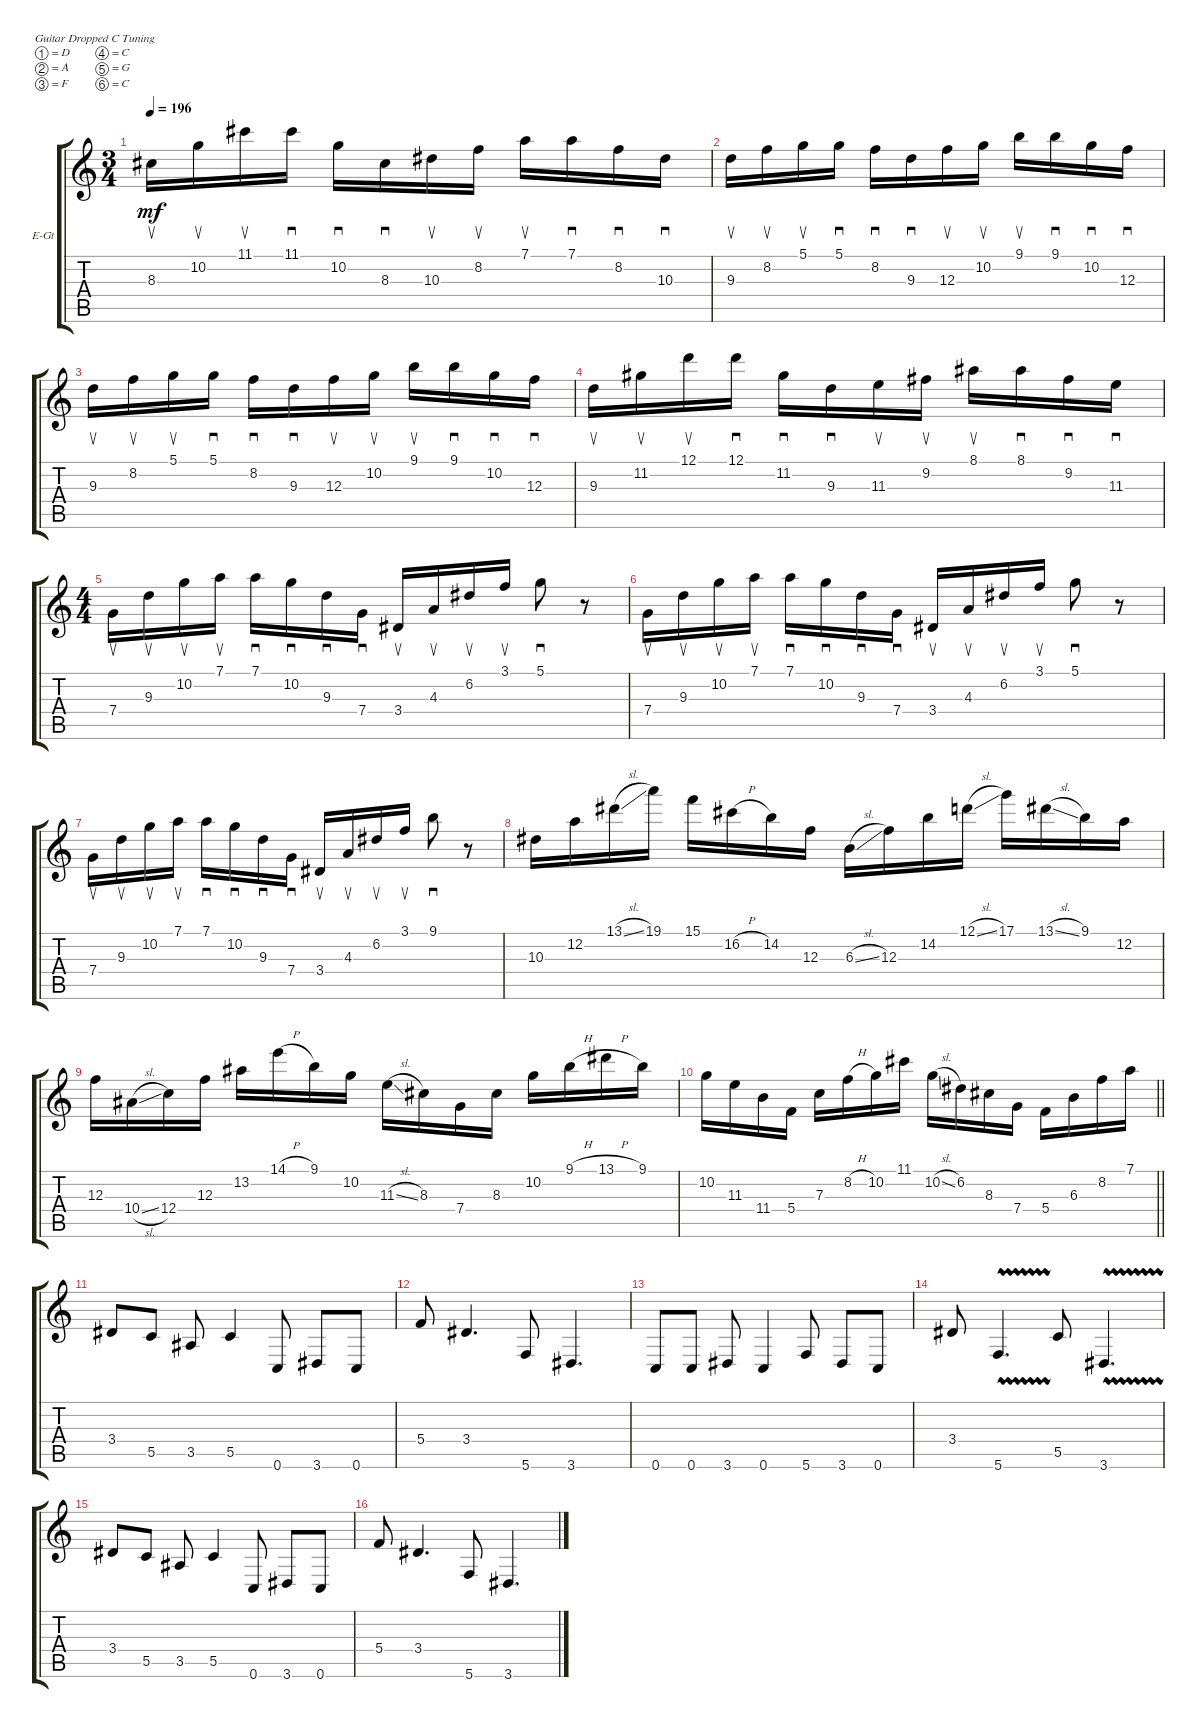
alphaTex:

\defaultSystemsLayout 4
\bracketExtendMode groupsimilarinstruments
\firstSystemTrackNameOrientation horizontal
\otherSystemsTrackNameOrientation horizontal
\track ("R Guitar <Dist>" "E-Gt") {instrument distortionguitar}
\staff {score tabs}
\tuning (D4 A3 F3 C3 G2 C2)
\ts (3 4)
\tempo 196
\clef g2
\ks c
8.3.16{su dy mf} 10.2.16{su} 11.1.16{su} 11.1.16{sd} 10.2.16{sd} 8.3.16{sd} 10.3.16{su} 8.2.16{su} 7.1.16{su} 7.1.16{sd} 8.2.16{sd} 10.3.16{sd} |
9.3.16{su} 8.2.16{su} 5.1.16{su} 5.1.16{sd} 8.2.16{sd} 9.3.16{sd} 12.3.16{su} 10.2.16{su} 9.1.16{su} 9.1.16{sd} 10.2.16{sd} 12.3.16{sd} |
9.3.16{su} 8.2.16{su} 5.1.16{su} 5.1.16{sd} 8.2.16{sd} 9.3.16{sd} 12.3.16{su} 10.2.16{su} 9.1.16{su} 9.1.16{sd} 10.2.16{sd} 12.3.16{sd} |
9.3.16{su} 11.2.16{su} 12.1.16{su} 12.1.16{sd} 11.2.16{sd} 9.3.16{sd} 11.3.16{su} 9.2.16{su} 8.1.16{su} 8.1.16{sd} 9.2.16{sd} 11.3.16{sd} |
\ts (4 4)
7.4.16{su} 9.3.16{su} 10.2.16{su} 7.1.16{su} 7.1.16{sd} 10.2.16{sd} 9.3.16{sd} 7.4.16{sd} 3.4.16{su} 4.3.16{su} 6.2.16{su} 3.1.16{su} 5.1.8{sd} r.8 |
7.4.16{su} 9.3.16{su} 10.2.16{su} 7.1.16{su} 7.1.16{sd} 10.2.16{sd} 9.3.16{sd} 7.4.16{sd} 3.4.16{su} 4.3.16{su} 6.2.16{su} 3.1.16{su} 5.1.8{sd} r.8 |
7.4.16{su} 9.3.16{su} 10.2.16{su} 7.1.16{su} 7.1.16{sd} 10.2.16{sd} 9.3.16{sd} 7.4.16{sd} 3.4.16{su} 4.3.16{su} 6.2.16{su} 3.1.16{su} 9.1.8{sd} r.8 |
10.3.16 12.2.16 13.1{sl}.16 19.1.16 15.1.16 16.2{h}.16 14.2.16 12.3.16 6.3{sl}.16 12.3.16 14.2.16 12.1{sl}.16 17.1.16 13.1{sl}.16 9.1.16 12.2.16 |
12.3.16 10.4{sl}.16 12.4.16 12.3.16 13.2.16 14.1{h}.16 9.1.16 10.2.16 11.3{sl}.16 8.3.16 7.4.16 8.3.16 10.2.16 9.1{h}.16 13.1{h}.16 9.1.16 |
\barLineRight lightlight
10.2.16 11.3.16 11.4.16 5.4.16 7.3.16 8.2{h}.16 10.2.16 11.1.16 10.2{sl}.16 6.2.16 8.3.16 7.4.16 5.4.16 6.3.16 8.2.16 7.1.16 |
3.4.8 5.5.8 3.5.8 5.5.4 0.6.8 3.6.8 0.6.8 |
5.4.8 3.4.4{d} 5.6.8 3.6.4{d} |
0.6.8 0.6.8 3.6.8 0.6.4 5.6.8 3.6.8 0.6.8 |
3.4.8 5.6{vw}.4{d} 5.5.8 3.6{vw}.4{d} |
3.4.8 5.5.8 3.5.8 5.5.4 0.6.8 3.6.8 0.6.8 |
5.4.8 3.4.4{d} 5.6.8 3.6.4{d}
